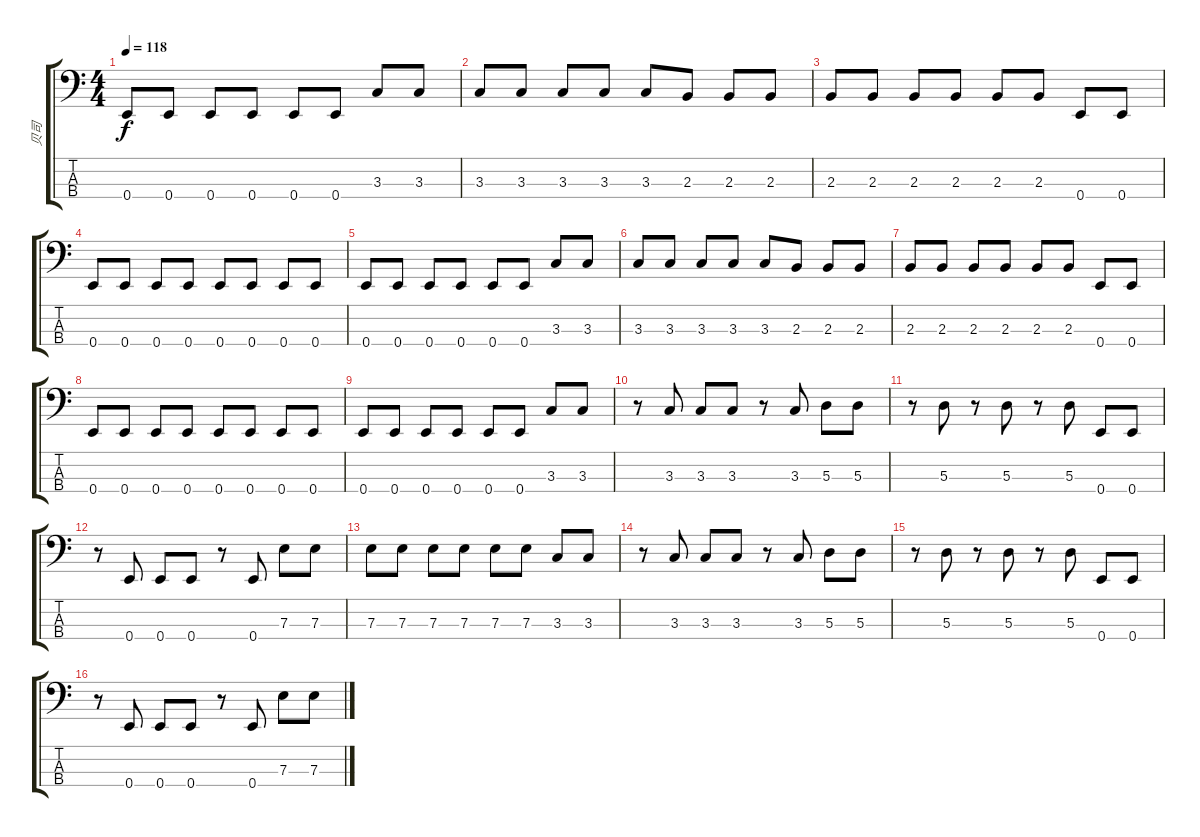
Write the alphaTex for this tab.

\track ("贝司" "贝司") {instrument electricguitarmuted}
\staff {score tabs}
\tuning (G2 D2 A1 E1) {hide}
\ts (4 4)
\tempo 118
\clef f4
\ks c
0.4.8{dy f} 0.4.8 0.4.8 0.4.8 0.4.8 0.4.8 3.3.8 3.3.8 |
3.3.8 3.3.8 3.3.8 3.3.8 3.3.8 2.3.8 2.3.8 2.3.8 |
2.3.8 2.3.8 2.3.8 2.3.8 2.3.8 2.3.8 0.4.8 0.4.8 |
0.4.8 0.4.8 0.4.8 0.4.8 0.4.8 0.4.8 0.4.8 0.4.8 |
0.4.8 0.4.8 0.4.8 0.4.8 0.4.8 0.4.8 3.3.8 3.3.8 |
3.3.8 3.3.8 3.3.8 3.3.8 3.3.8 2.3.8 2.3.8 2.3.8 |
2.3.8 2.3.8 2.3.8 2.3.8 2.3.8 2.3.8 0.4.8 0.4.8 |
0.4.8 0.4.8 0.4.8 0.4.8 0.4.8 0.4.8 0.4.8 0.4.8 |
0.4.8 0.4.8 0.4.8 0.4.8 0.4.8 0.4.8 3.3.8 3.3.8 |
r.8 3.3.8 3.3.8 3.3.8 r.8 3.3.8 5.3.8 5.3.8 |
r.8 5.3.8 r.8 5.3.8 r.8 5.3.8 0.4.8 0.4.8 |
r.8 0.4.8 0.4.8 0.4.8 r.8 0.4.8 7.3.8 7.3.8 |
7.3.8 7.3.8 7.3.8 7.3.8 7.3.8 7.3.8 3.3.8 3.3.8 |
r.8 3.3.8 3.3.8 3.3.8 r.8 3.3.8 5.3.8 5.3.8 |
r.8 5.3.8 r.8 5.3.8 r.8 5.3.8 0.4.8 0.4.8 |
r.8 0.4.8 0.4.8 0.4.8 r.8 0.4.8 7.3.8 7.3.8
